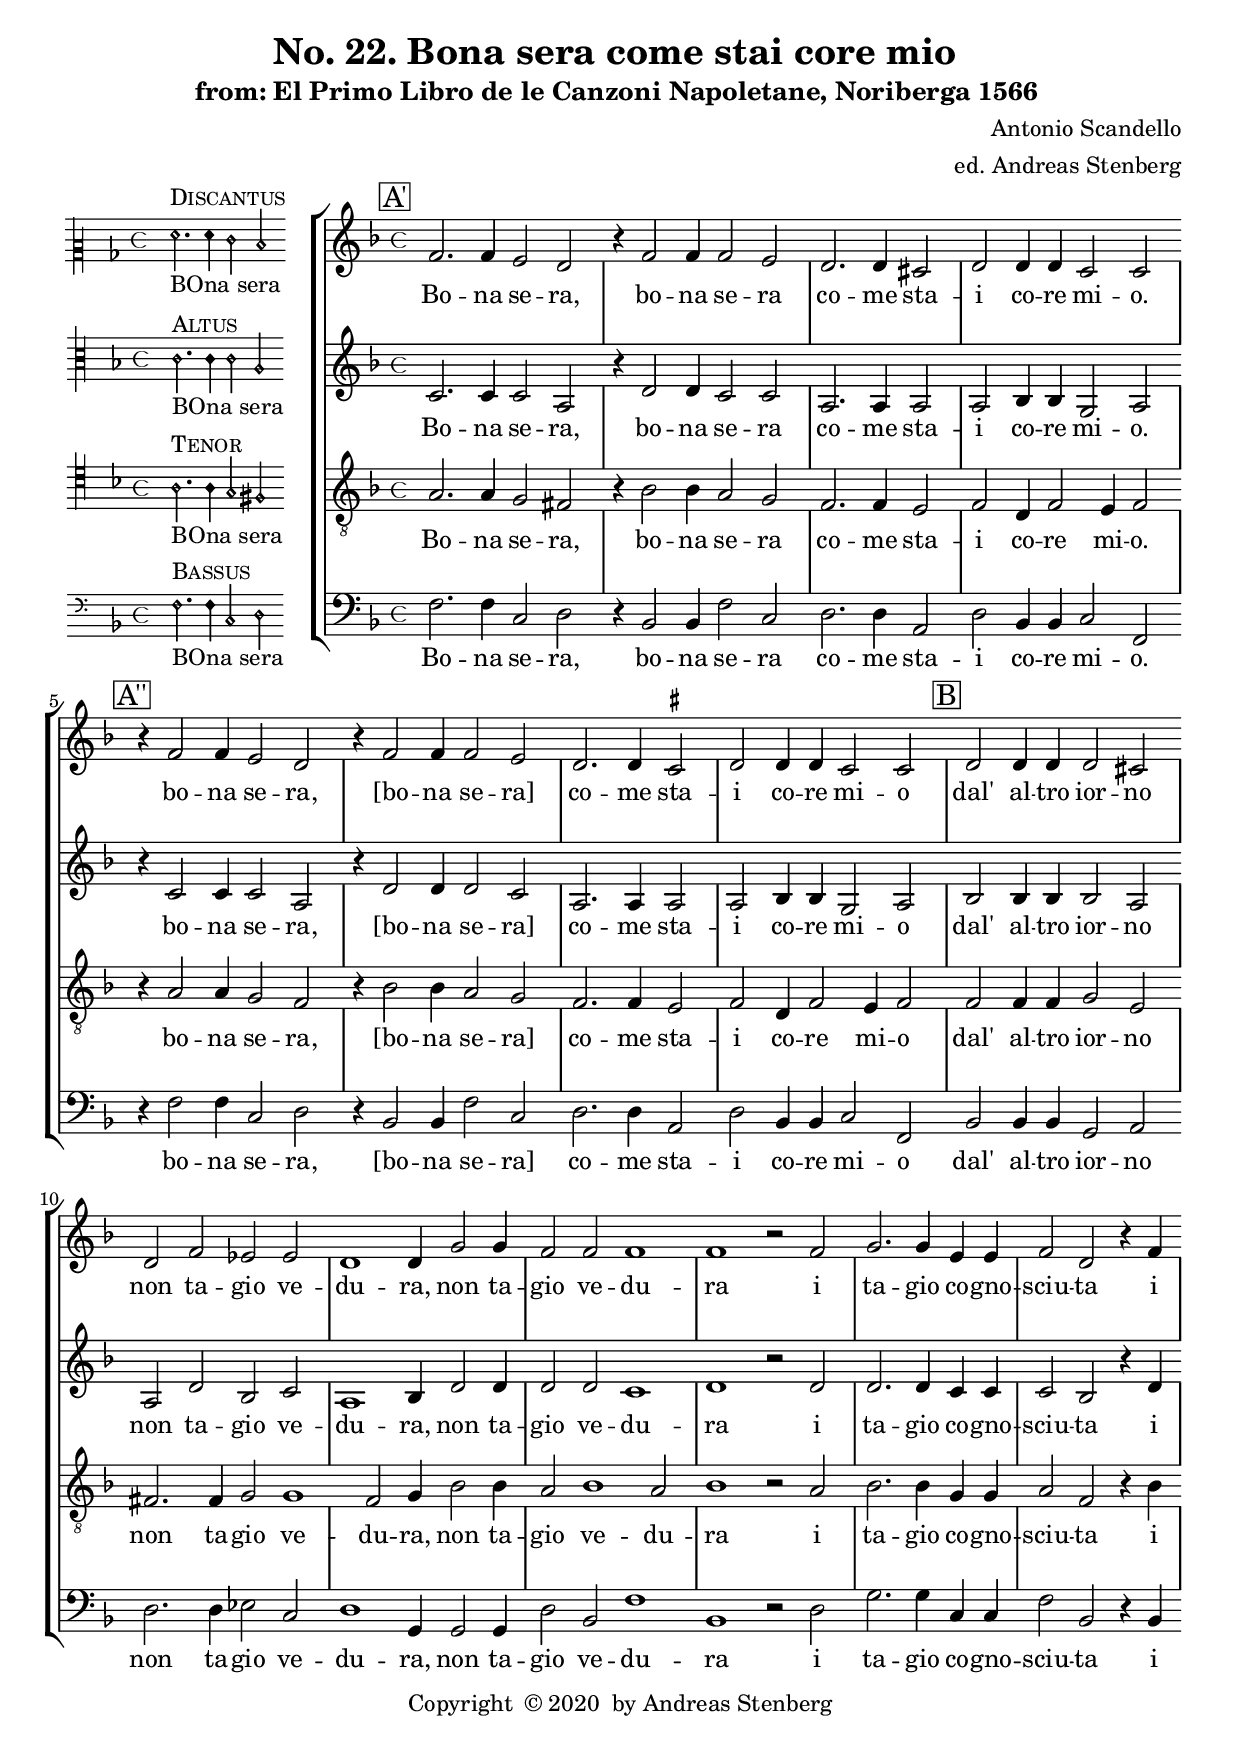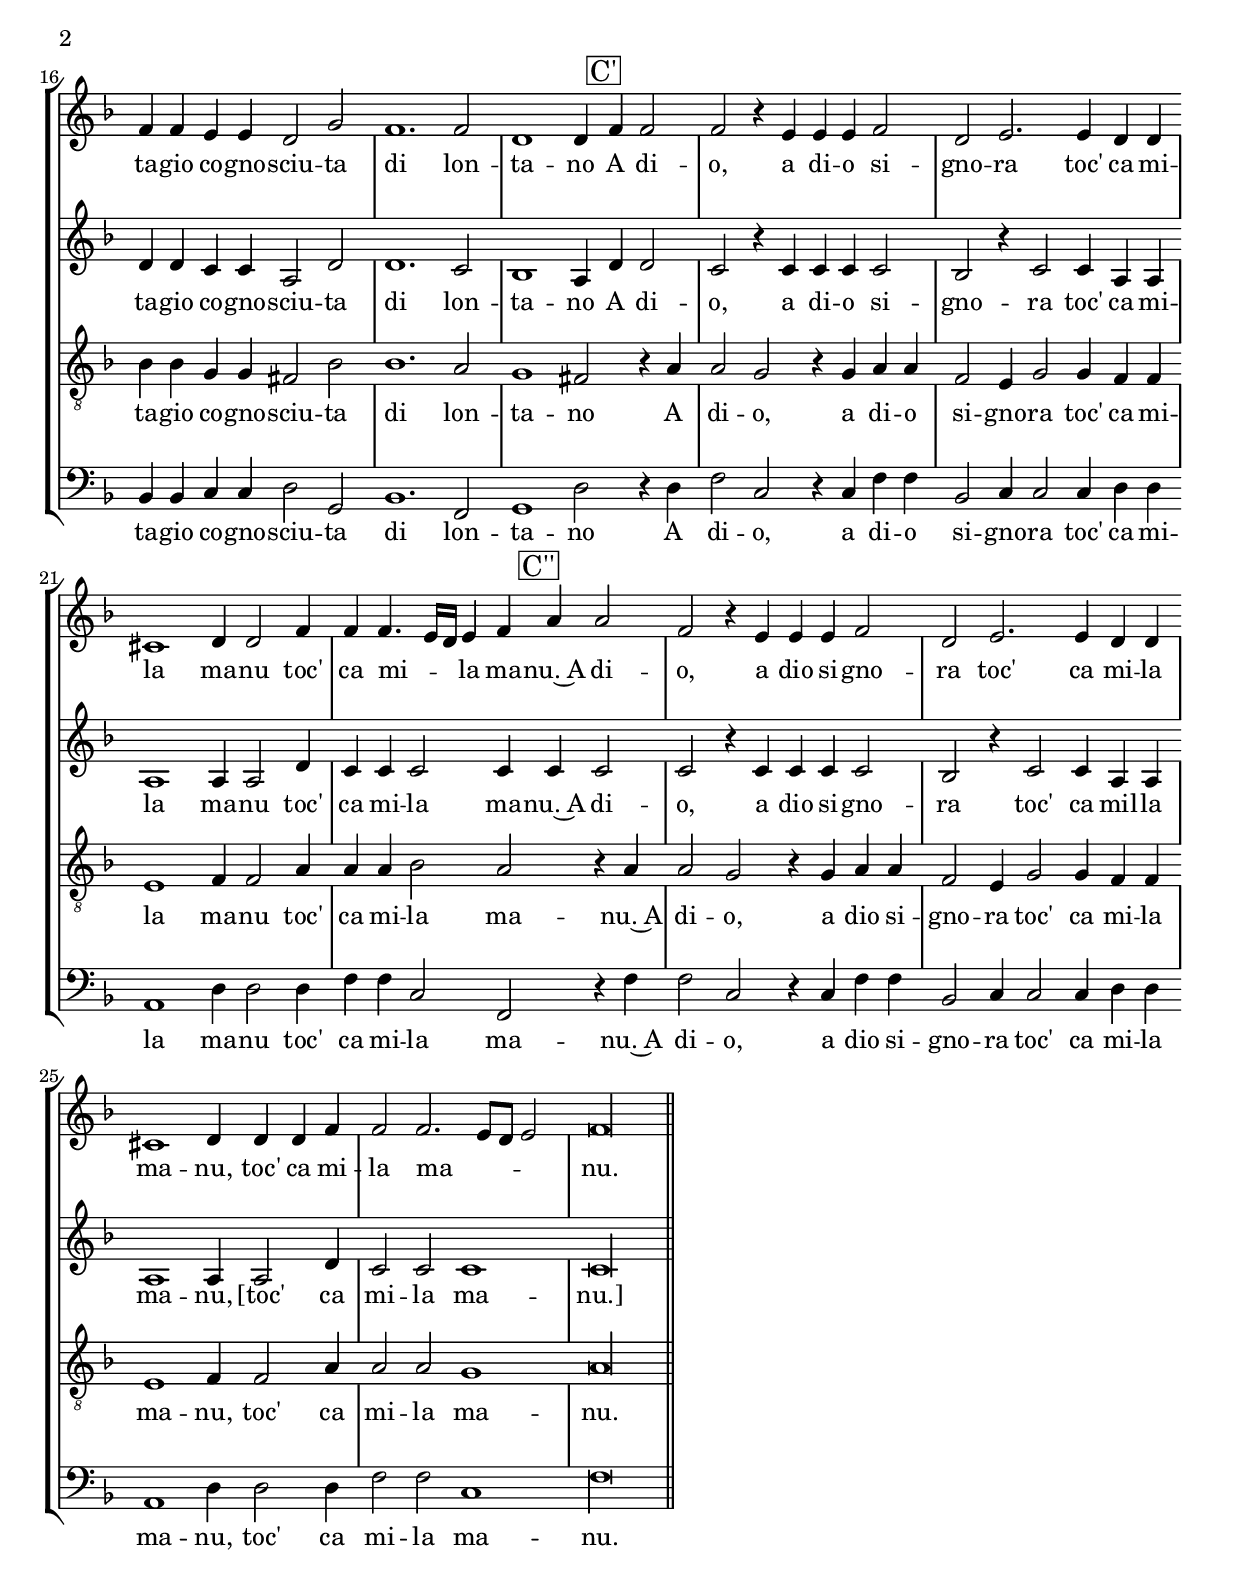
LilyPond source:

\version "2.18.0"
\include "deutsch.ly"
ficta = \once \set suggestAccidentals =##t
\header {
  title = \markup {
    \center-column {
      "No. 22. Bona sera come stai core mio "
      %      "Wann er zu nacht"
      %      \vspace #0.5
    }
  }
  subtitle = "from: El Primo Libro de le Canzoni Napoletane, Noriberga 1566 "
  composer = "Antonio Scandello"
  arranger = "ed. Andreas Stenberg"
  poet = ""
  meter =""
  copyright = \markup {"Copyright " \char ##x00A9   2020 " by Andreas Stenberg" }
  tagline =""
}
global = {
  \key f \major
}
%% PDF p.31
sopMusic = \relative c' {

  \set Score.tempoHideNote = ##t
  \tempo 2 = 86
  \override Staff.TimeSignature.style = #'mensural
  \time 4/4
  \set Timing.measureLength = #(ly:make-moment 4/2)
  \override Staff.BarLine.transparent = ##t
  \mark \markup { \box A' }
  f2. f4 e2 d2
  r4 f2 f4 f2 e2
  \set Timing.measureLength = #(ly:make-moment 3/2)
  d2. d4 cis2
  \set Timing.measureLength = #(ly:make-moment 4/2)
  d2 d4 d4 c2 c2  \mark \markup { \box A'' }
  r4 f2 f4 e2 d2
  r4 f2 f4 f2 				%% end of first line in orig.
  e2
  \set Timing.measureLength = #(ly:make-moment 3/2)
  d2. d4 \ficta cis2
  \set Timing.measureLength = #(ly:make-moment 4/2)
  d2 d4 d4
  c2 c2 \mark \markup { \box B }d2 d4 d4
  d2 cis2 d2 f2
  es2 es2 d1
  d4 g2 g4 f2 f2
  f1 f1
  r2 f2
    \set Timing.measureLength = #(ly:make-moment 3/2)
  g2. g4				%% end of second line.
  e4 e4
  f2 d2 r4 f4
    \set Timing.measureLength = #(ly:make-moment 4/2)
  f4 f4 e4 e4 d2 g2
  f1. f2
  d1 d4 \mark \markup { \box C' } f4 f2
  f2 r4 e4 e4 e4 f2
  d2 e2. e4 d4 d4
  cis1 d4 d2 f4				%% end of third line.
  f4 f4.( e16 d16 ) e4 f4 \mark \markup { \box C'' } a4
  a2 f2  r4 e4 e4 e4
  f2 d2 e2. e4
  d4 d4 cis1 d4 d4
  d4 f4 f2 f2.( e8 d8 e2)
  \cadenzaOn
  f\longa
  \revert Staff.BarLine.transparent
  \bar "||"
}
sopWords = \lyricmode {
  Bo -- na se -- ra,
  bo -- na se -- ra co -- me sta -- i co -- re mi -- o.
  bo -- na se -- ra,
  [bo -- na se -- ra] co -- me sta -- i co -- re mi -- o
  dal' al -- tro ior -- no non ta -- gio ve -- du -- ra,
  non ta -- gio ve -- du -- ra
  i ta -- gio co -- gno -- sciu -- ta
  i ta -- gio co -- gno -- sciu -- ta
  di lon -- ta -- no
  A di -- o, a di -- o si -- gno -- ra toc' ca mi -- la ma -- nu
  toc' ca mi -- la ma -- nu.~A
  di -- o, a dio si -- gno -- ra toc' ca mi -- la ma -- nu,
  toc' ca mi -- la ma -- nu.
}
%% PDF p.69
altoMusic = \relative c' {
  \override Staff.BarLine.transparent = ##t
  \override Staff.TimeSignature.style = #'mensural
  c2. c4 c2 a2
  r4 d2 d4 c2 c2
  a2. a4 a2 a2
  b4 b4 g2 a2
  r4 c2 c4 c2 a2
  r4 d2 d4 d2				%% end of first line in orig.
  c2
  a2. a4 a2 a2 b4 b4
  g2 a2 b2 b4 b4
  b2 a2 a2 d2
  b2 c2 a1
  b4 d2 d4 d2 d2
  c1 d1
  r2 d2 d2. d4				%% end of second line.
  c4 c4 c2 b2 r4 d4
  d4 d4 c4 c4 a2 d2
  d1. c2
  b1 a4 d4 d2
  c2 r4 c4 c4 c4 c2
  b2 r4 c2 c4 a4 a4
  a1					%% end of third line.
  a4 a2 d4
  c4 c4 c2 c4 c4 c2
  c2 r4 c4 c4 c4 c2
  b2 r4 c2 c4 a4 a4
  a1 a4 a2 d4
  c2 c2 c1
  c\longa

  \revert Staff.BarLine.transparent
}
altoWords = \lyricmode {
  Bo -- na se -- ra,
  bo -- na se -- ra co -- me sta -- i co -- re mi -- o.
  bo -- na se -- ra,
  [bo -- na se -- ra] co -- me sta -- i co -- re mi -- o
  dal' al -- tro ior -- no non ta -- gio ve -- du -- ra,
  non ta -- gio ve -- du -- ra
  i ta -- gio co -- gno -- sciu -- ta
  i ta -- gio co -- gno -- sciu -- ta
  di lon -- ta -- no
  A di -- o, a di -- o si -- gno -- ra toc' ca mi -- la ma -- nu
  toc' ca mi -- la ma -- nu.~A
  di -- o, a dio si -- gno -- ra toc' ca mil -- la ma -- nu,
  [toc' ca mi -- la ma -- nu.]
}
%% PDF p. 107
tenorMusic = \relative c' {
  \clef "G_8"
  \override Staff.BarLine.transparent = ##t
  \override Staff.TimeSignature.style = #'mensural
  a2. a4 g2 fis2
  r4 b2 b4 a2 g2
  f2. f4 e2 f2
  d4 f2 e4 f2
  r4 a2 a4 g2 f2
  r4 b2 b4 a2				%% end of first line in orig.
  g2 f2. f4 e2 f2 d4 f2 e4 f2 f2 f4 f4
  g2 e2 fis2. fis4
  g2 g1 f2
  g4 b2 b4
  a2 b1 a2 b1
  r2 a2 b2. b4				%% end of second line.
  g4 g4 a2 f2 r4 b4
  b4 b4 g4 g4 fis2 b2
  b1. a2
  g1 fis2 r4 a4
  a2 g2 r4 g4 a4 a4
  f2 e4 g2 g4 f4 f4			%% end of third line.
  e1 f4 f2 a4
  a4 a4 b2 a2 r4 a4
  a2 g2 r4 g4 a4 a4
  f2 e4 g2 g4 f4 f4
  e1 f4 f2 a4
  a2 a2 g1
  a\longa
  \revert Staff.BarLine.transparent
}
tenorWords = \lyricmode {
  Bo -- na se -- ra,
  bo -- na se -- ra co -- me sta -- i co -- re mi -- o.
  bo -- na se -- ra,
  [bo -- na se -- ra] co -- me sta -- i co -- re mi -- o
  dal' al -- tro ior -- no non ta -- gio ve -- du -- ra,
  non ta -- gio ve -- du -- ra
  i ta -- gio co -- gno -- sciu -- ta
  i ta -- gio co -- gno -- sciu -- ta
  di lon -- ta -- no
  A di -- o, a di -- o si -- gno -- ra toc' ca mi -- la ma -- nu
  toc' ca mi -- la ma -- nu.~A
  di -- o, a dio si -- gno -- ra toc' ca mi -- la ma -- nu,
  toc' ca mi -- la ma -- nu.
}
%% PDF p. 144

bassMusic = \relative c {
  \override Staff.BarLine.transparent = ##t
  \override Staff.TimeSignature.style = #'mensural
  f2. f4 c2 d2
  r4 b2 b4 f'2 c2
  d2. d4 a2 d2
  b4 b4 c2 f,2
  r4 f'2 f4 c2 d2
  r4 b2 b4 f'2				%% end of first line in orig.
  c2 d2. d4 a2 d2 b4 b4
  c2 f,2 b2 b4 b4
  g2 a2 d2. d4
  es2 c2 d1
  g,4 g2 g4 d'2 b2
  f'1 b,1
  r2 d2 g2. g4				%% end of second line.
  c,4 c4 f2 b,2 r4 b4
  b4 b4 c4 c4 d2 g,2
  b1. f2
  g1 d'2 r4 d4
  f2 c2 r4 c4 f4 f4
  b,2 c4 c2 c4 d4 d4
  a1					%% end of third line.
  d4 d2 d4
  f4 f4 c2 f,2 r4 f'4
  f2 c2 r4 c4 f4 f4
  b,2 c4 c2 c4 d4 d4
  a1 d4 d2 d4
  f2 f2 c1
  f\longa
  \revert Staff.BarLine.transparent
}
bassWords = \lyricmode {
  Bo -- na se -- ra,
  bo -- na se -- ra co -- me sta -- i co -- re mi -- o.
  bo -- na se -- ra,
  [bo -- na se -- ra] co -- me sta -- i co -- re mi -- o
  dal' al -- tro ior -- no non ta -- gio ve -- du -- ra,
  non ta -- gio ve -- du -- ra
  i ta -- gio co -- gno -- sciu -- ta
  i ta -- gio co -- gno -- sciu -- ta
  di lon -- ta -- no
  A di -- o, a di -- o si -- gno -- ra toc' ca mi -- la ma -- nu
  toc' ca mi -- la ma -- nu.~A
  di -- o, a dio si -- gno -- ra toc' ca mi -- la ma -- nu,
  toc' ca mi -- la ma -- nu.
}
incipitDiscantus = \markup {
  \score {
    {
      %      \set Staff.instrumentName = #"Tenor "
      \override NoteHead.style = #'neomensural
      \override Rest.style = #'neomensural
      \override Staff.TimeSignature.style = #'mensural
      \cadenzaOn
      \clef "petrucci-c2"
      \key f \major
      \time 4/4
      f'2.^\markup { \smallCaps"Discantus"}
      _"BOna sera"
      f'4 e'2 d'2
    }
    \layout {
      \context {
        \Voice
        \remove "Ligature_bracket_engraver"
        \consists "Mensural_ligature_engraver"
      }
      line-width = 4.5\cm
    }
  }
}


incipitAltus = \markup {
  \score {
    {
      %      \set Staff.instrumentName = #"Tenor "
      \override NoteHead.style = #'neomensural
      \override Rest.style = #'neomensural
      \override Staff.TimeSignature.style = #'mensural
      \cadenzaOn
      \clef "petrucci-c3"
      \key f \major
      \time 4/4
      c'2.^\markup \smallCaps"Altus"
      _"BOna sera"
      c'4 c'2 a2
    }
    \layout {
      \context {
        \Voice
        \remove "Ligature_bracket_engraver"
        \consists "Mensural_ligature_engraver"
      }
      line-width = 4.5\cm
    }
  }
}


incipitTenor = \markup {
  \score {
    {
      %      \set Staff.instrumentName = #"Tenor "
      \override NoteHead.style = #'neomensural
      \override Rest.style = #'neomensural
      \override Staff.TimeSignature.style = #'mensural
      \cadenzaOn
      \clef "petrucci-c4"
      \key f \major
      \time 4/4
      a2.^\markup \smallCaps"Tenor"
      _"BOna sera"
      a4 g2 fis2
    }
    \layout {
      \context {
        \Voice
        \remove "Ligature_bracket_engraver"
        \consists "Mensural_ligature_engraver"
      }
      line-width = 5.0\cm
    }
  }
}
#(append! supported-clefs '(("mensural-f3" . ("clefs.mensural.f" 0 0))))

incipitBassus = \markup {
  \score {
    {
      %      \set Staff.instrumentName = #"Tenor "
      \override NoteHead.style = #'neomensural
      \override Rest.style = #'neomensural
      \override Staff.TimeSignature.style = #'mensural
      \cadenzaOn
      \clef "mensural-f"
      \key f \major
      \time 4/4
      f2.^\markup \smallCaps"Bassus"
      _"BOna sera"
      f4 c2 d2

    }
    \layout {
      \context {
        \Voice
        \remove "Ligature_bracket_engraver"
        \consists "Mensural_ligature_engraver"
      }
      line-width = 4.5\cm
    }
  }
}


\score {
  <<
    \new StaffGroup \with {
      \override VerticalAxisGroup.staff-staff-spacing = #'((basic-distance . 12))
    } <<
      \new Staff = treble <<
        \set Staff.instrumentName = \incipitDiscantus
        \new Voice = "sopranos" {
          \set  Staff.midiInstrument ="choir aahs"
          %	\voiceOne
          << \global \sopMusic >>
        }
      >>
      \new Lyrics = sopranos { s1 }

      \new Staff = "medius" <<
        \set Staff.instrumentName = \incipitAltus

        \new Voice = "altos" {
          %	\voiceTwo
          \set  Staff.midiInstrument ="choir aahs"
          << \global \altoMusic >>
        }
      >>

      \new Lyrics = "altos" { s1 }
      \new Staff = tenors <<
        \set Staff.instrumentName = \incipitTenor

        \clef "treble"
        \new Voice = "tenors" {
          \set  Staff.midiInstrument ="choir aahs"
          %	\voiceOne
          << \global \tenorMusic >>
        }
      >>
      \new Lyrics = "tenors" { s1 }

      \new Staff ="basses" {
        \set Staff.instrumentName = \incipitBassus

        \new Voice = "basses" {
          \set  Staff.midiInstrument ="choir aahs"
          \clef "bass"
          %	\voiceTwo
          << \global \bassMusic >>
        }
      }
    >>
    \new Lyrics = basses { s1 }

    \context Lyrics = sopranos \lyricsto sopranos \sopWords
    \context Lyrics = altos \lyricsto altos \altoWords
    \context Lyrics = tenors \lyricsto tenors \tenorWords
    \context Lyrics = basses \lyricsto basses \bassWords
  >>
  \layout {
    \context {
      \Score
      % no bars in staves
      %      \override BarLine.transparent = ##t

    }
    % the next three instructions keep the lyrics between the bar lines
    \context {
      \Lyrics
      \consists "Bar_engraver"
      \override BarLine.transparent = ##t
    }
    \context {
      \StaffGroup
      \consists "Separating_line_group_engraver"
    }
    \context {
      \Voice
      % no slurs
      \override Slur.transparent = ##t
      % Comment in the below "\remove" command to allow line
      % breaking also at those barlines where a note overlaps
      % into the next bar.  The command is commented out in this
      % short example score, but especially for large scores, you
      % will typically yield better line breaking and thus improve
      % overall spacing if you comment in the following command.
      %\remove "Forbid_line_break_engraver"
    }
    indent = 4.5\cm
  }

}
\score {
  <<
    \new StaffGroup <<
      \new Staff = treble <<
        \set Staff.instrumentName = \incipitDiscantus
        \new Voice = "sopranos" {
          \set  Staff.midiInstrument ="choir aahs"
          %	\voiceOne
          << \global \sopMusic >>
        }
      >>
      \new Lyrics = sopranos { s1 }

      \new Staff = "medius" <<
        \set Staff.instrumentName = \incipitAltus

        \new Voice = "altos" {
          %	\voiceTwo
          \set  Staff.midiInstrument ="choir aahs"
          << \global \altoMusic >>
        }
      >>

      \new Lyrics = "altos" { s1 }
      \new Staff = tenors <<
        \set Staff.instrumentName = \incipitTenor

        \clef "treble"
        \new Voice = "tenors" {
          \set  Staff.midiInstrument ="choir aahs"
          %	\voiceOne
          << \global \tenorMusic >>
        }
      >>
      \new Lyrics = "tenors" { s1 }

      \new Staff ="basses" {
        \set Staff.instrumentName = \incipitBassus

        \new Voice = "basses" {
          \set  Staff.midiInstrument ="choir aahs"
          \clef "G_8"
          %	\voiceTwo
          << \global \bassMusic >>
        }
      }
    >>
    \new Lyrics = basses { s1 }

    \context Lyrics = sopranos \lyricsto sopranos \sopWords
    \context Lyrics = altos \lyricsto altos \altoWords
    \context Lyrics = tenors \lyricsto tenors \tenorWords
    \context Lyrics = basses \lyricsto basses \bassWords
  >>
  \midi {}
}
\paper {
  ragged-bottom = ##t
  ragged-last-bottom = ##t
  ragged-last = ##t
}

%{
convert-ly.py (GNU LilyPond) 2.18.2  convert-ly.py: Processing `'...
Applying conversion: 2.15.7, 2.15.9, 2.15.10, 2.15.16, 2.15.17,
2.15.18, 2.15.19, 2.15.20, 2.15.25, 2.15.32, 2.15.39, 2.15.40,
2.15.42, 2.15.43, 2.16.0, 2.17.0, 2.17.4, 2.17.5, 2.17.6, 2.17.11,
2.17.14, 2.17.15, 2.17.18, 2.17.19, 2.17.20, 2.17.25, 2.17.27,
2.17.29, 2.17.97, 2.18.0
%}
